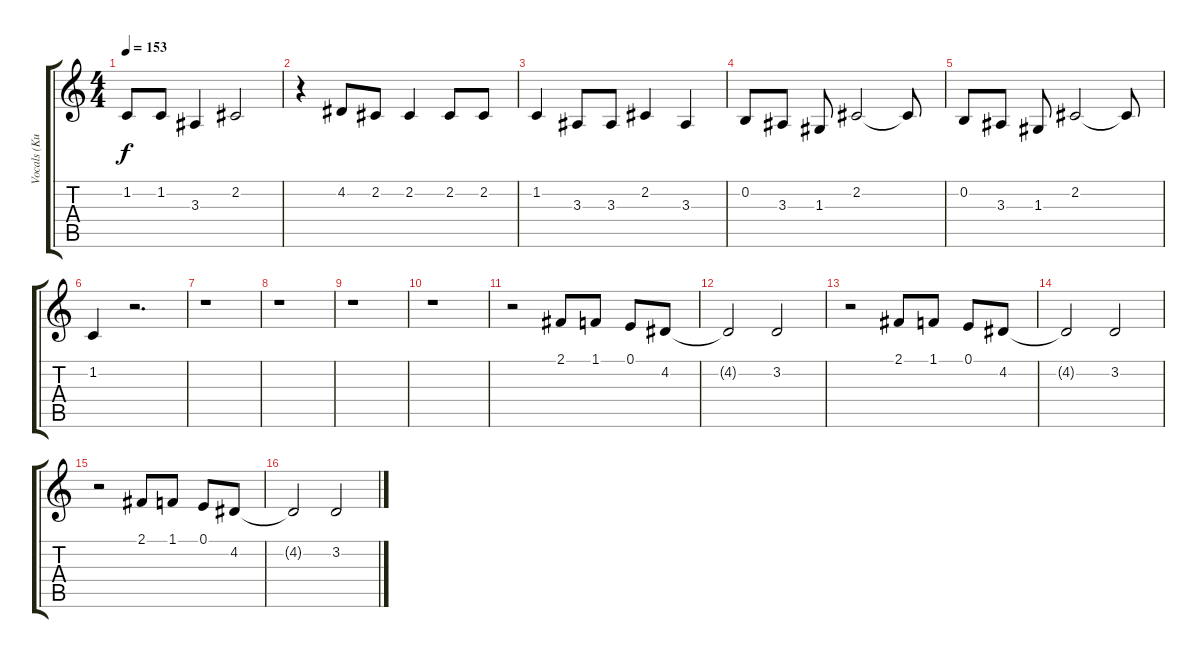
\track ("Vocals (Kurt)" "Vocals (Ku") {instrument electricgrandpiano}
\staff {score tabs}
\tuning (E4 B3 G3 D3 A2 E2) {hide}
\ts (4 4)
\tempo 153
\clef g2
\ks c
1.2.8{dy f} 1.2.8 3.3.4 2.2.2 |
r.4 4.2.8 2.2.8 2.2.4 2.2.8 2.2.8 |
1.2.4 3.3.8 3.3.8 2.2.4 3.3.4 |
0.2.8 3.3.8 1.3.8 2.2.2 2.2{t}.8 |
0.2.8 3.3.8 1.3.8 2.2.2 2.2{t}.8 |
1.2.4 r.2{d} |
r.1 |
r.1 |
r.1 |
r.1 |
r.2 2.1.8 1.1.8 0.1.8 4.2.8 |
4.2{t}.2 3.2.2 |
r.2 2.1.8 1.1.8 0.1.8 4.2.8 |
4.2{t}.2 3.2.2 |
r.2 2.1.8 1.1.8 0.1.8 4.2.8 |
4.2{t}.2 3.2.2
